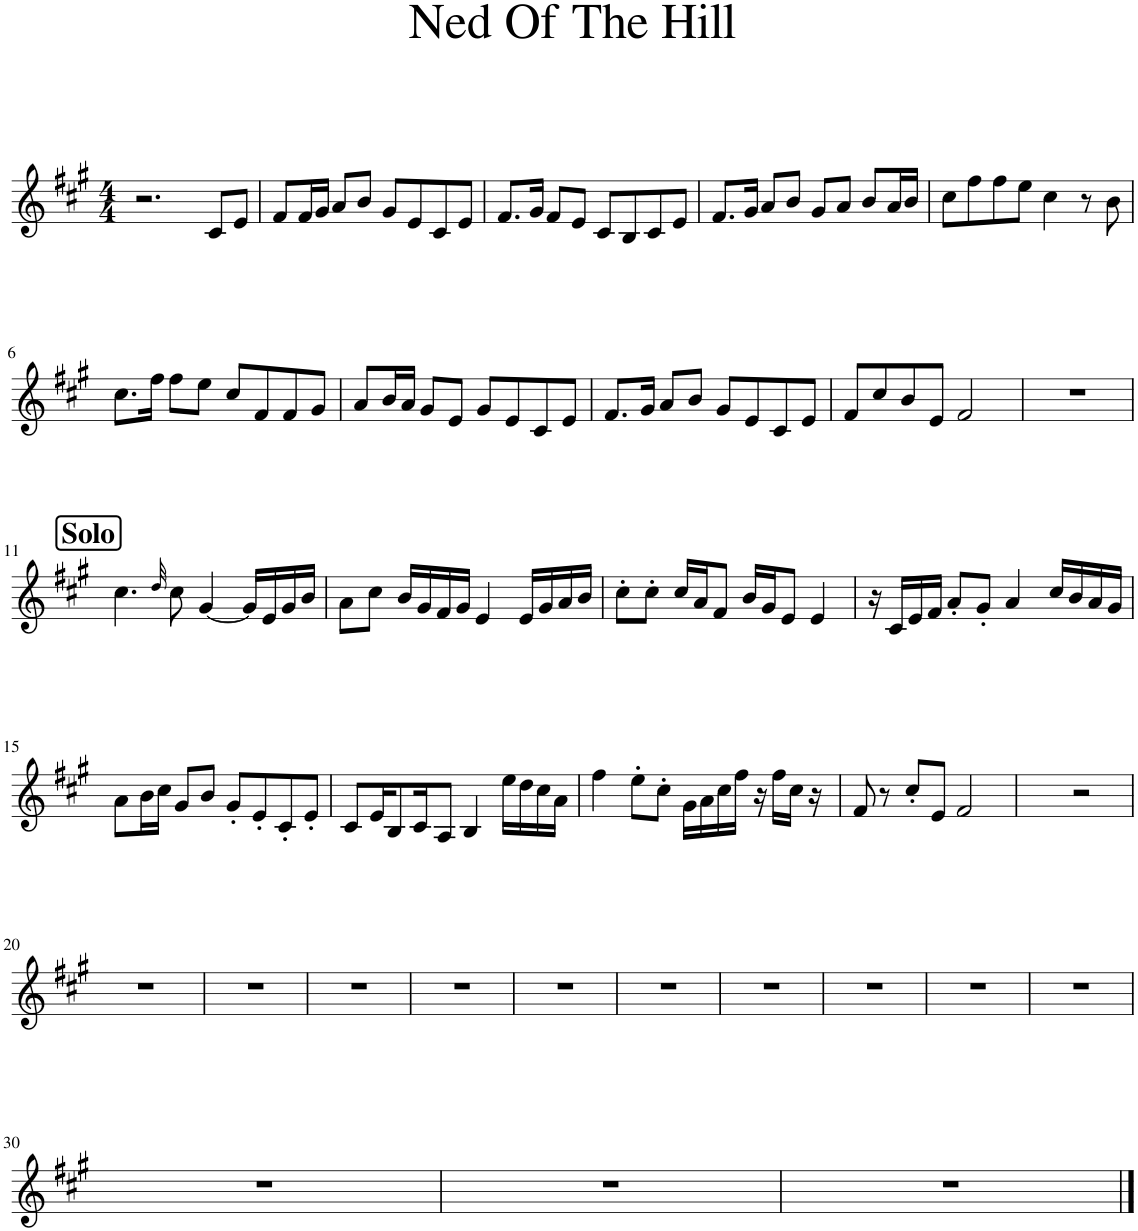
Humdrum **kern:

**kern
*part1
*staff1
*I"Piano
*I'Pno.
*clefG2
*k[f#c#g#]
*M4/4
=1
2.r
8c#/L
8e/J
=2
8f#/L
16f#/L
16g#/JJ
8a/L
8b/J
8g#/L
8e/
8c#/
8e/J
=3
8.f#/L
16g#/Jk
8f#/L
8e/J
8c#/L
8B/
8c#/
8e/J
=4
8.f#/L
16g#/Jk
8a/L
8b/J
8g#/L
8a/J
8b/L
16a/L
16b/JJ
=5
8cc#\L
8ff#\
8ff#\
8ee\J
4cc#\
8r
8b\
!!LO:LB:g=z
=6
8.cc#\L
16ff#\Jk
8ff#\L
8ee\J
8cc#/L
8f#/
8f#/
8g#/J
=7
8a/L
16b/L
16a/JJ
8g#/L
8e/J
8g#/L
8e/
8c#/
8e/J
=8
8.f#/L
16g#/Jk
8a/L
8b/J
8g#/L
8e/
8c#/
8e/J
=9
8f#/L
8cc#/
8b/
8e/J
2f#/
=10
1r
!!LO:LB:g=z
!!LO:REH:place=s1:a:B:cj:fs=14:t=Solo
=11
4.cc#\
32qdd/
8cc#\
[4g#/
16g#/LL]
16e/
16g#/
16b/JJ
=12
8a\L
8cc#\J
16b/LL
16g#/
16f#/
16g#/JJ
4e/
16e/LL
16g#/
16a/
16b/JJ
=13
8cc#'\L
8cc#'\J
16cc#/LL
16a/J
8f#/J
16b/LL
16g#/J
8e/J
4e/
=14
16r
16c#/LL
16e/
16f#/JJ
8a'/L
8g#'/J
4a/
16cc#/LL
16b/
16a/
16g#/JJ
!!LO:LB:g=z
=15
8a\L
16b\L
16cc#\JJ
8g#/L
8b/J
8g#'/L
8e'/
8c#'/
8e'/J
=16
8c#/L
16e/K
8B/
16c#/K
8A/J
4B/
16ee\LL
16dd\
16cc#\
16a\JJ
=17
4ff#\
8ee'\L
8cc#'\J
16g#\LL
16a\
16cc#\
16ff#\JJ
16r
16ff#\LL
16cc#\JJ
16r
=18
8f#/
8r
8cc#'/L
8e/J
2f#/
=19
2ryy
2r
!!LO:LB:g=z
=20
1r
=21
1r
=22
1r
=23
1r
=24
1r
=25
1r
=26
1r
=27
1r
=28
1r
=29
1r
!!LO:LB:g=z
=30
1r
=31
1r
=32
1r
==
*-
